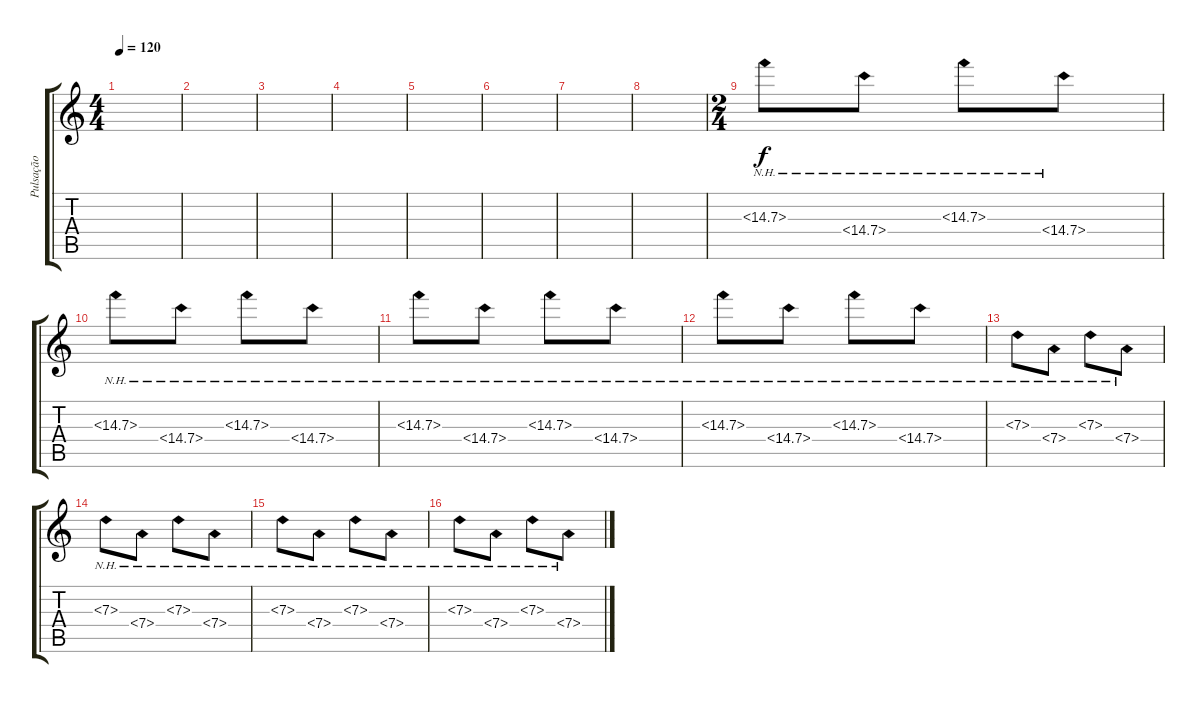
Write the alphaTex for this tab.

\track ("Pulsação" "Pulsação") {instrument woodblock}
\staff {score tabs}
\tuning (E4 B3 G3 D3 A2 E2) {hide}
\ts (4 4)
\tempo 120
\clef g2
\ks c
|
|
|
|
|
|
|
|
\ts (2 4)
14.3{nh}.8 14.4{nh}.8 14.3{nh}.8 14.4{nh}.8 |
14.3{nh}.8 14.4{nh}.8 14.3{nh}.8 14.4{nh}.8 |
14.3{nh}.8 14.4{nh}.8 14.3{nh}.8 14.4{nh}.8 |
14.3{nh}.8 14.4{nh}.8 14.3{nh}.8 14.4{nh}.8 |
7.3{nh}.8 7.4{nh}.8 7.3{nh}.8 7.4{nh}.8 |
7.3{nh}.8 7.4{nh}.8 7.3{nh}.8 7.4{nh}.8 |
7.3{nh}.8 7.4{nh}.8 7.3{nh}.8 7.4{nh}.8 |
7.3{nh}.8 7.4{nh}.8 7.3{nh}.8 7.4{nh}.8
